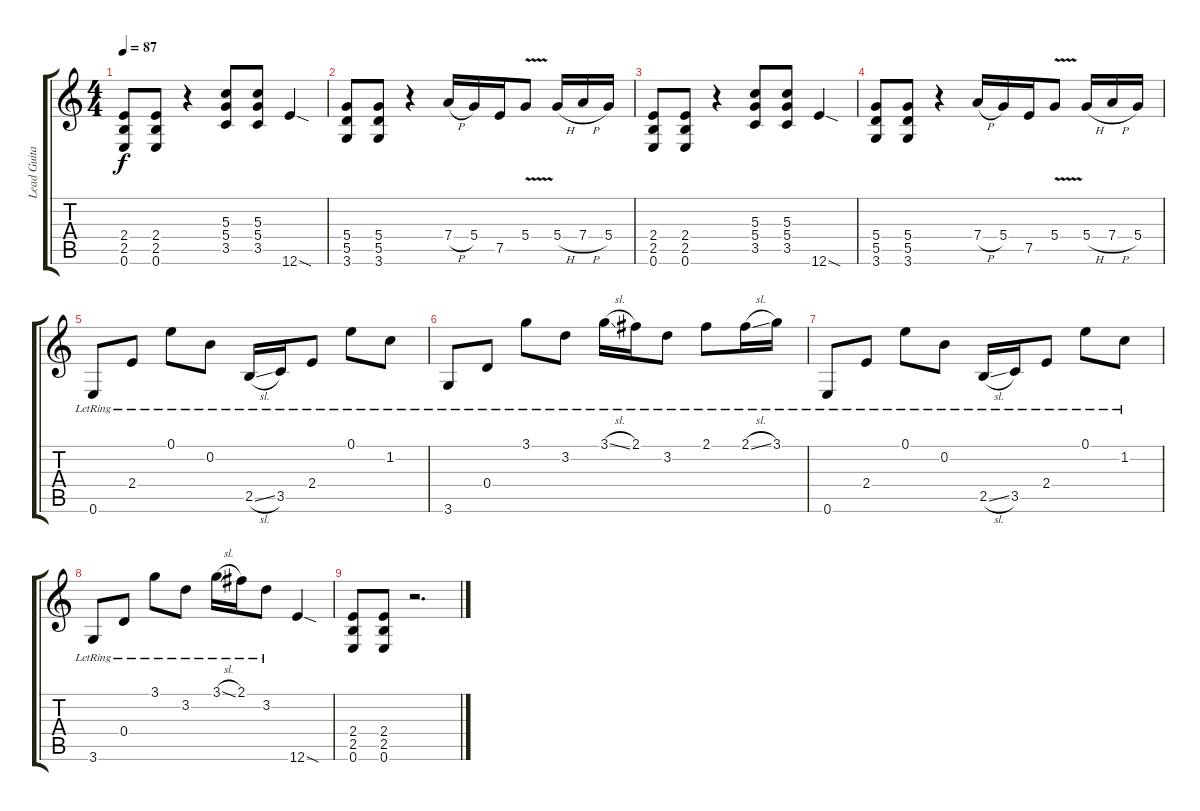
\track ("Lead Guitar" "Lead Guita") {instrument distortionguitar}
\staff {score tabs}
\tuning (E4 B3 G3 D3 A2 E2) {hide}
\ts (4 4)
\tempo 87
\clef g2
\ks c
(2.4 2.5 0.6).8{dy f} (2.4 2.5 0.6).8 r.4 (5.3 5.4 3.5).8 (5.3 5.4 3.5).8 12.6{sod}.4 |
(5.4 5.5 3.6).8 (5.4 5.5 3.6).8 r.4 7.4{h}.16 5.4.16 7.5.16 5.4{v}.8 5.4{h}.16 7.4{h}.16 5.4.16 |
(2.4 2.5 0.6).8 (2.4 2.5 0.6).8 r.4 (5.3 5.4 3.5).8 (5.3 5.4 3.5).8 12.6{sod}.4 |
(5.4 5.5 3.6).8 (5.4 5.5 3.6).8 r.4 7.4{h}.16 5.4.16 7.5.16 5.4{v}.8 5.4{h}.16 7.4{h}.16 5.4.16 |
0.6{lr}.8{instrument acousticguitarsteel} 2.4{lr}.8 0.1{lr}.8 0.2{lr}.8 2.5{sl lr}.16 3.5{lr}.16 2.4{lr}.8 0.1{lr}.8 1.2{lr}.8 |
3.6{lr}.8 0.4{lr}.8 3.1{lr}.8 3.2{lr}.8 3.1{sl lr}.16 2.1{lr}.16 3.2{lr}.8 2.1{lr}.8 2.1{sl lr}.16 3.1{lr}.16 |
0.6{lr}.8 2.4{lr}.8 0.1{lr}.8 0.2{lr}.8 2.5{sl lr}.16 3.5{lr}.16 2.4{lr}.8 0.1{lr}.8 1.2{lr}.8 |
3.6{lr}.8 0.4{lr}.8 3.1{lr}.8 3.2{lr}.8 3.1{sl lr}.16 2.1{lr}.16 3.2{lr}.8 12.6{sod}.4{instrument distortionguitar} |
(2.4 2.5 0.6).8 (2.4 2.5 0.6).8 r.2{d}
